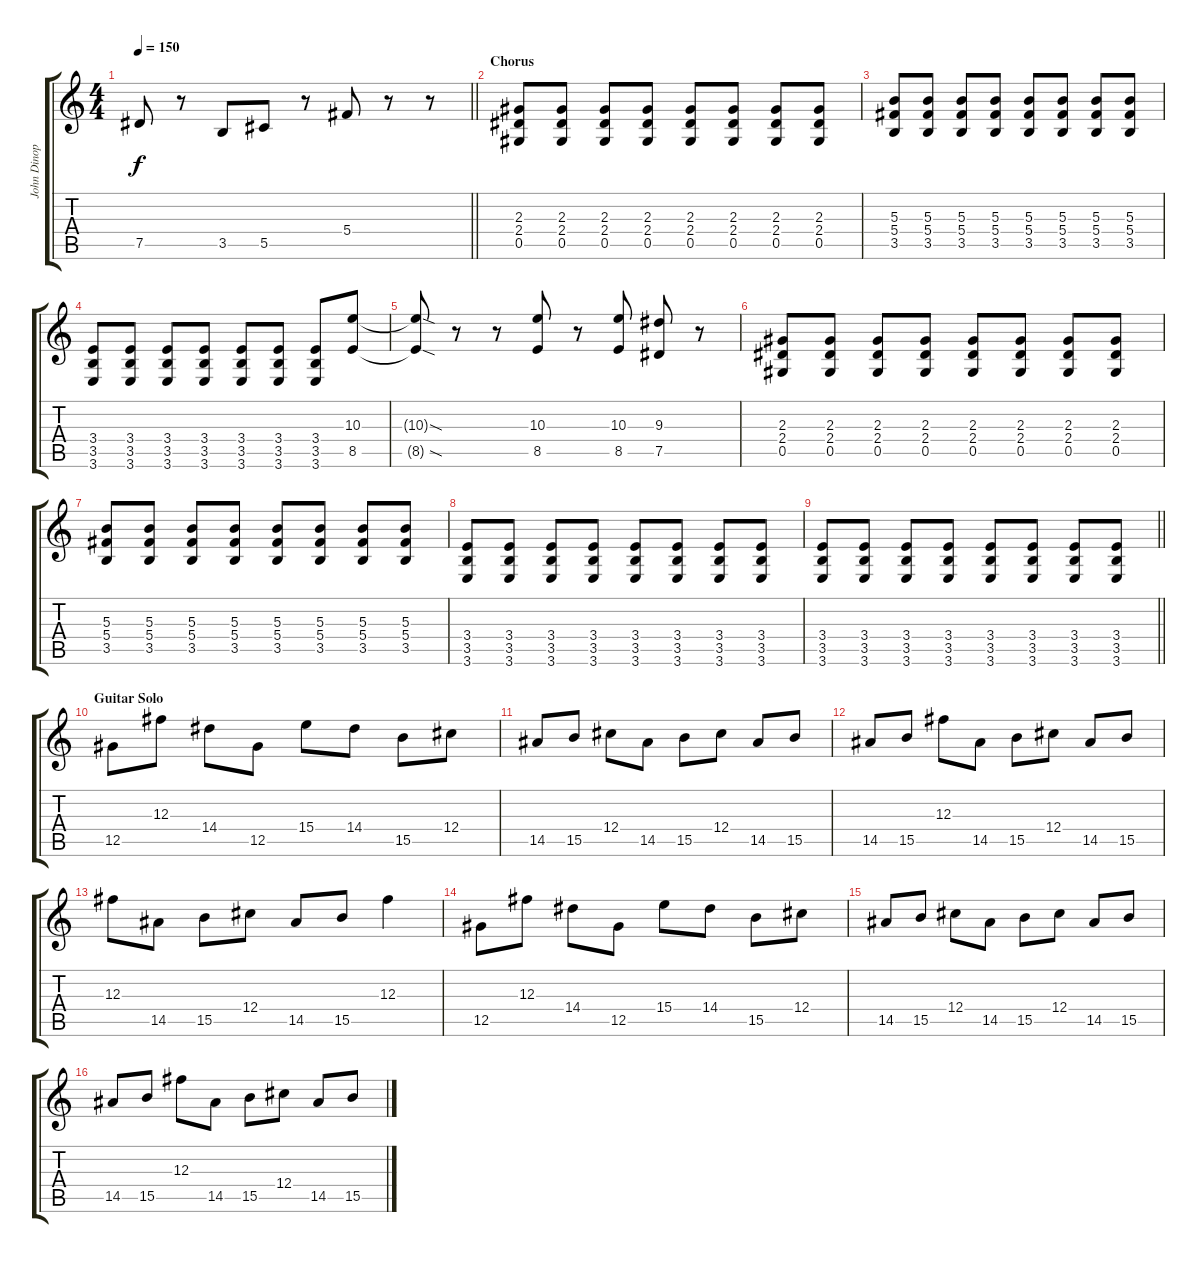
\track ("John Dinopol" "John Dinop") {instrument distortionguitar}
\staff {score tabs}
\tuning (Eb4 Bb3 Gb3 Db3 Ab2 Db2) {hide}
\ts (4 4)
\tempo 150
\clef g2
\barLineRight lightlight
\ks c
7.5.8{dy f} r.8 3.5.8 5.5.8 r.8 5.4.8 r.8 r.8 |
\section ("" "Chorus")
(2.3 2.4 0.5).8 (2.3 2.4 0.5).8 (2.3 2.4 0.5).8 (2.3 2.4 0.5).8 (2.3 2.4 0.5).8 (2.3 2.4 0.5).8 (2.3 2.4 0.5).8 (2.3 2.4 0.5).8 |
(5.3 5.4 3.5).8 (5.3 5.4 3.5).8 (5.3 5.4 3.5).8 (5.3 5.4 3.5).8 (5.3 5.4 3.5).8 (5.3 5.4 3.5).8 (5.3 5.4 3.5).8 (5.3 5.4 3.5).8 |
(3.4 3.5 3.6).8 (3.4 3.5 3.6).8 (3.4 3.5 3.6).8 (3.4 3.5 3.6).8 (3.4 3.5 3.6).8 (3.4 3.5 3.6).8 (3.4 3.5 3.6).8 (10.3 8.5).8 |
(10.3{sod t} 8.5{sod t}).8 r.8 r.8 (10.3 8.5).8 r.8 (10.3 8.5).8 (9.3 7.5).8 r.8 |
(2.3 2.4 0.5).8 (2.3 2.4 0.5).8 (2.3 2.4 0.5).8 (2.3 2.4 0.5).8 (2.3 2.4 0.5).8 (2.3 2.4 0.5).8 (2.3 2.4 0.5).8 (2.3 2.4 0.5).8 |
(5.3 5.4 3.5).8 (5.3 5.4 3.5).8 (5.3 5.4 3.5).8 (5.3 5.4 3.5).8 (5.3 5.4 3.5).8 (5.3 5.4 3.5).8 (5.3 5.4 3.5).8 (5.3 5.4 3.5).8 |
(3.4 3.5 3.6).8 (3.4 3.5 3.6).8 (3.4 3.5 3.6).8 (3.4 3.5 3.6).8 (3.4 3.5 3.6).8 (3.4 3.5 3.6).8 (3.4 3.5 3.6).8 (3.4 3.5 3.6).8 |
\barLineRight lightlight
(3.4 3.5 3.6).8 (3.4 3.5 3.6).8 (3.4 3.5 3.6).8 (3.4 3.5 3.6).8 (3.4 3.5 3.6).8 (3.4 3.5 3.6).8 (3.4 3.5 3.6).8 (3.4 3.5 3.6).8 |
\section ("" "Guitar Solo")
12.5.8{volume 16 instrument overdrivenguitar} 12.3.8 14.4.8 12.5.8 15.4.8 14.4.8 15.5.8 12.4.8 |
14.5.8 15.5.8 12.4.8 14.5.8 15.5.8 12.4.8 14.5.8 15.5.8 |
14.5.8 15.5.8 12.3.8 14.5.8 15.5.8 12.4.8 14.5.8 15.5.8 |
12.3.8 14.5.8 15.5.8 12.4.8 14.5.8 15.5.8 12.3.4 |
12.5.8{volume 16 instrument overdrivenguitar} 12.3.8 14.4.8 12.5.8 15.4.8 14.4.8 15.5.8 12.4.8 |
14.5.8 15.5.8 12.4.8 14.5.8 15.5.8 12.4.8 14.5.8 15.5.8 |
14.5.8 15.5.8 12.3.8 14.5.8 15.5.8 12.4.8 14.5.8 15.5.8
